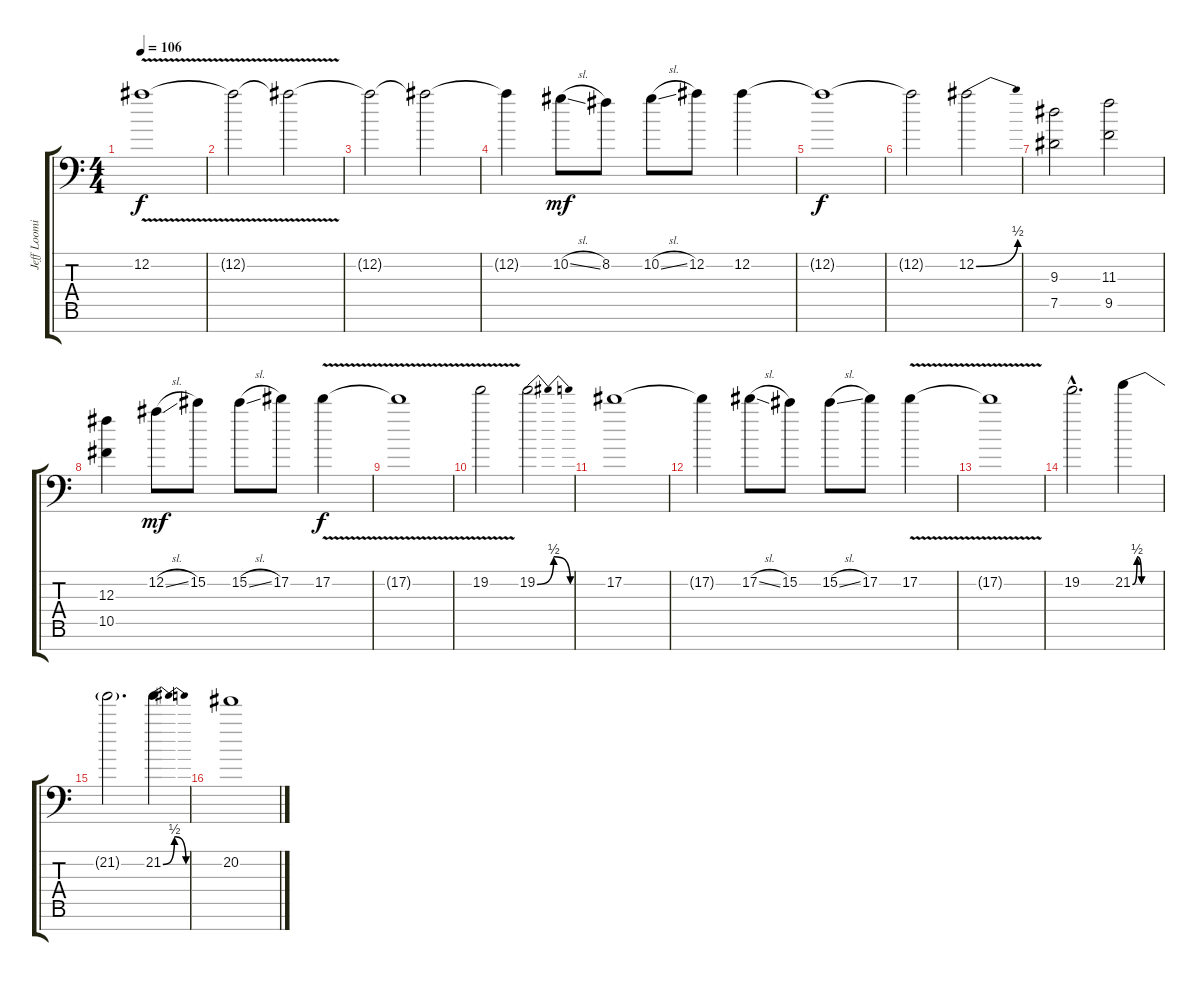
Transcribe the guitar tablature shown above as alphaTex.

\track ("Jeff Loomis" "Jeff Loomi") {instrument distortionguitar}
\staff {score tabs}
\tuning (Eb4 Bb3 Gb3 Db3 Ab2 Eb2 Bb1) {hide}
\ts (4 4)
\tempo 106
\clef f4
\ks c
12.2{v}.1{dy f} |
12.2{v t}.2 12.2{t}.2 |
12.2{t}.2 12.2{t}.2 |
12.2{t}.4 10.2{sl}.8{dy mf} 8.2.8 10.2{sl}.8 12.2.8 12.2.4 |
12.2{t}.1{dy f} |
12.2{t}.2 12.2{be (bend 0 0 60 2)}.2 |
(9.3 7.5).2 (11.3 9.5).2 |
(12.3 10.5).4 12.2{sl}.8{dy mf} 15.2.8 15.2{sl}.8 17.2.8 17.2{v}.4{dy f} |
17.2{t}.1 |
19.2{v}.2 19.2{be (bendrelease 0 0 30 2 30 2 60 0)}.2 |
17.2.1 |
17.2{t}.4 17.2{sl}.8 15.2.8 15.2{sl}.8 17.2.8 17.2{v}.4 |
17.2{t}.1 |
19.2{hac}.2{d} 21.2{be (custom 0 0 10 2 20 0 60 0)}.4 |
21.2{t}.2{d} 21.2{be (bendrelease 0 0 30 2 30 2 60 0)}.4 |
20.2.1
